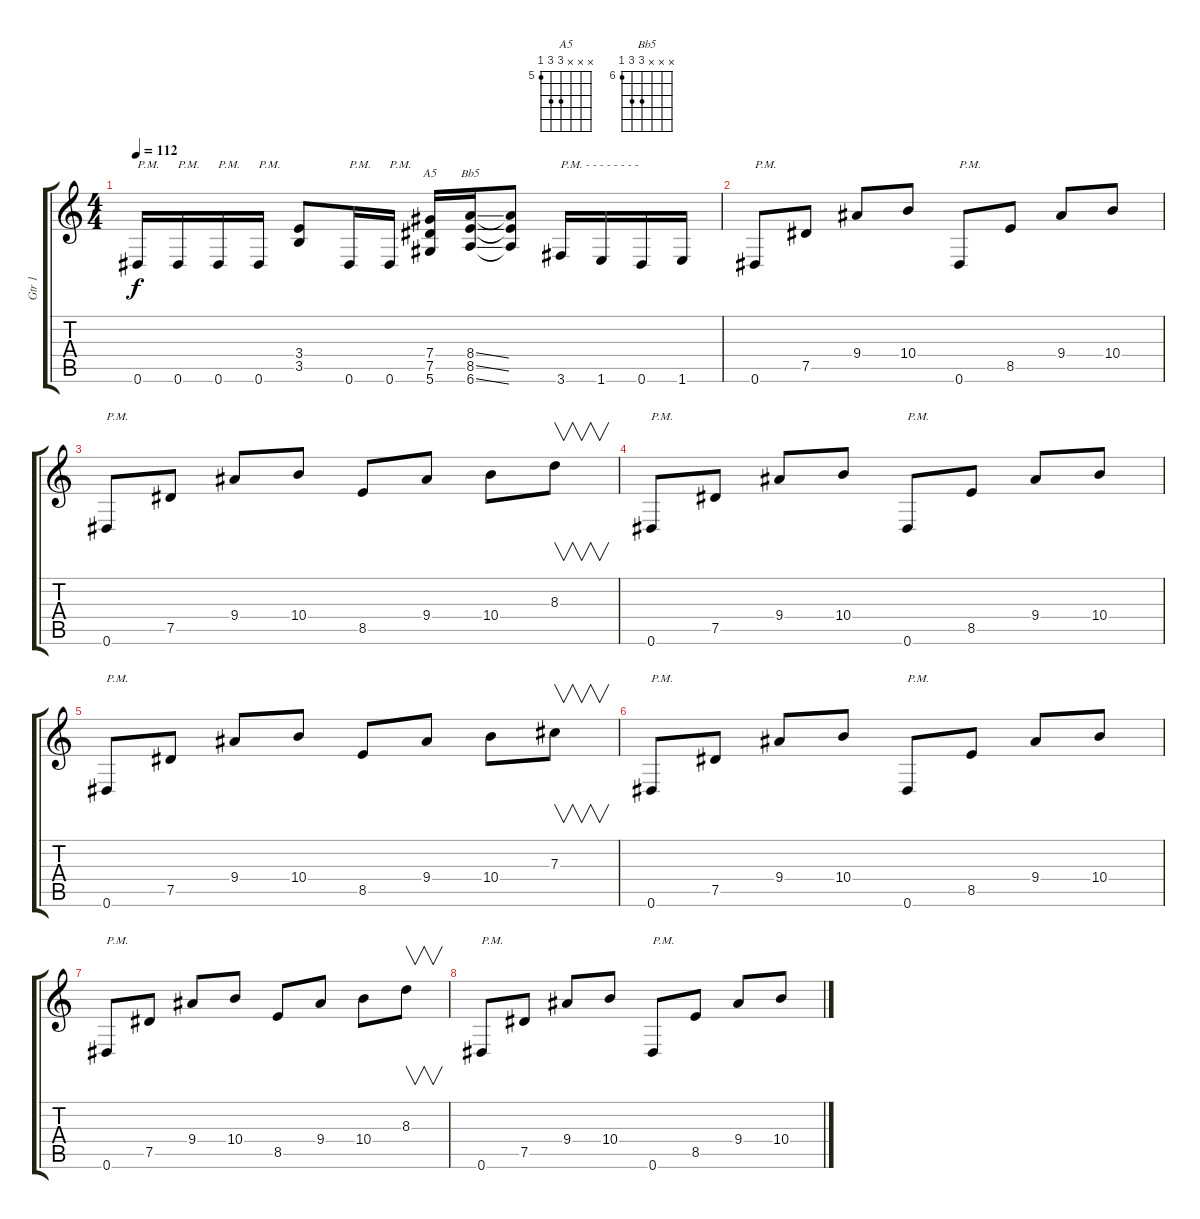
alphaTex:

\track ("Gtr 1" "Gtr 1") {instrument distortionguitar}
\staff {score tabs}
\tuning (Eb4 Bb3 Gb3 Db3 Ab2 Eb2) {hide}
\chord ("A5" x x x 7 7 5) {firstfret 5}
\chord ("Bb5" x x x 8 8 6) {firstfret 6}
\ts (4 4)
\tempo 112
\clef g2
\ks c
0.6.16{txt "P.M." dy f} 0.6.16{txt "P.M."} 0.6.16{txt "P.M."} 0.6.16{txt "P.M."} (3.4 3.5).8 0.6.16{txt "P.M."} 0.6.16{txt "P.M."} (7.4 7.5 5.6).16{ch "A5"} (8.4{ss} 8.5{ss} 6.6{ss}).16{ch "Bb5"} (8.4{t} 8.5{t} 6.6{t}).8 3.6.16{txt "P.M. - - - - - - - -"} 1.6.16 0.6.16 1.6.16 |
0.6.8{txt "P.M."} 7.5.8 9.4.8 10.4.8 0.6.8{txt "P.M."} 8.5.8 9.4.8 10.4.8 |
0.6.8{txt "P.M."} 7.5.8 9.4.8 10.4.8 8.5.8 9.4.8 10.4.8 8.3.8{v} |
0.6.8{txt "P.M."} 7.5.8 9.4.8 10.4.8 0.6.8{txt "P.M."} 8.5.8 9.4.8 10.4.8 |
0.6.8{txt "P.M."} 7.5.8 9.4.8 10.4.8 8.5.8 9.4.8 10.4.8 7.3.8{v} |
0.6.8{txt "P.M."} 7.5.8 9.4.8 10.4.8 0.6.8{txt "P.M."} 8.5.8 9.4.8 10.4.8 |
0.6.8{txt "P.M."} 7.5.8 9.4.8 10.4.8 8.5.8 9.4.8 10.4.8 8.3.8{v} |
0.6.8{txt "P.M."} 7.5.8 9.4.8 10.4.8 0.6.8{txt "P.M."} 8.5.8 9.4.8 10.4.8
